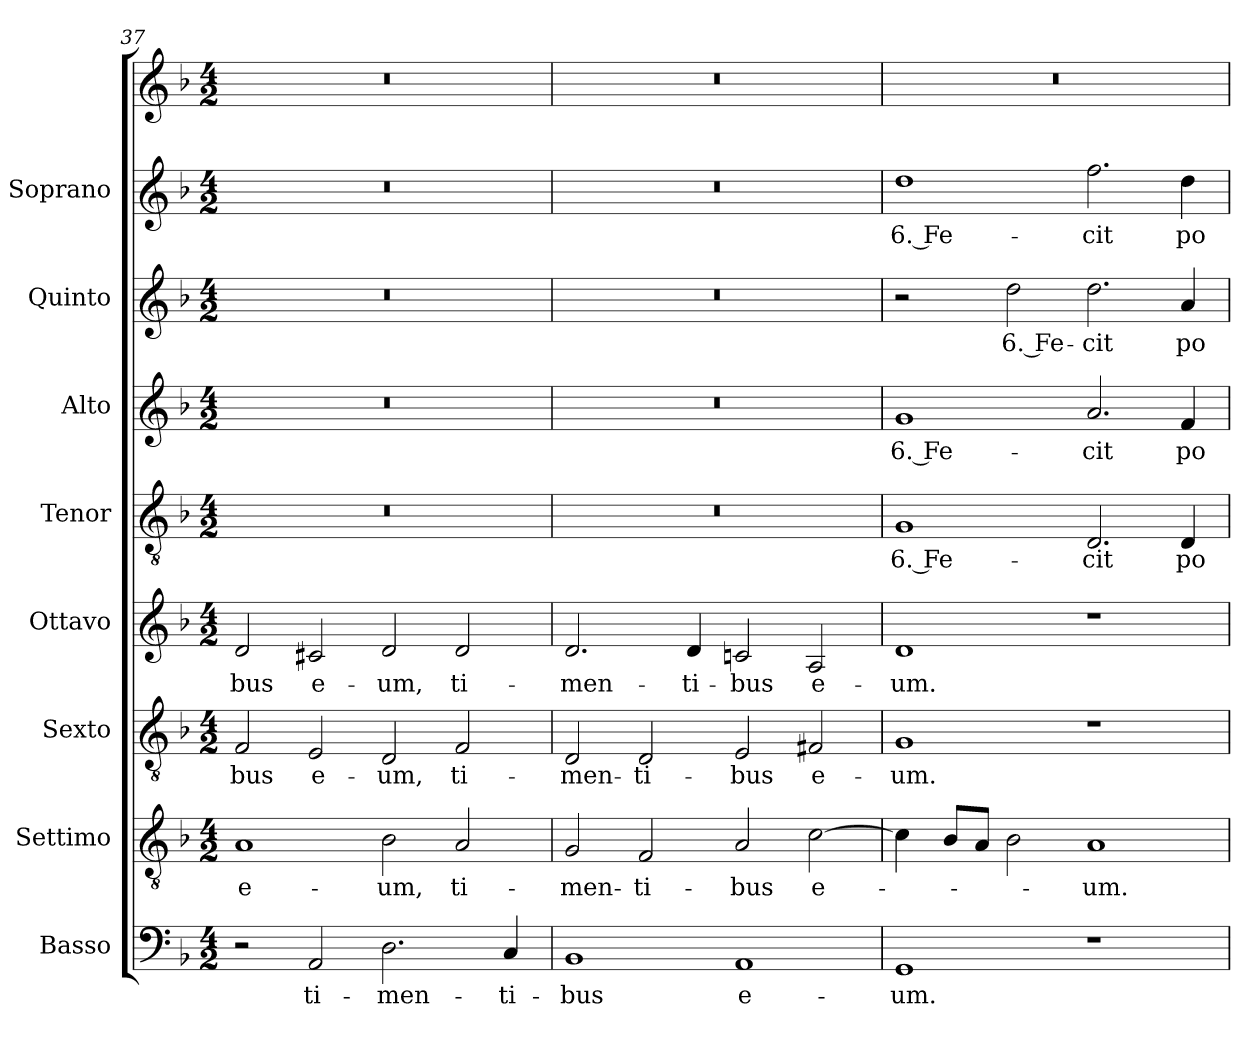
**kern	**text	**kern	**text	**kern	**text	**kern	**text	**kern	**text	**kern	**text	**kern	**text	**kern	**text	**kern
*part9	*part9	*part8	*part8	*part7	*part7	*part6	*part6	*part5	*part5	*part4	*part4	*part3	*part3	*part2	*part2	*part1
*staff9	*staff9	*staff8	*staff8	*staff7	*staff7	*staff6	*staff6	*staff5	*staff5	*staff4	*staff4	*staff3	*staff3	*staff2	*staff2	*staff1
*I"Basso	*	*I"Settimo	*	*I"Sexto	*	*I"Ottavo	*	*I"Tenor	*	*I"Alto	*	*I"Quinto	*	*I"Soprano	*	*
*I'B.	*	*I'St.	*	*	*	*I'Ot.	*	*I'T.	*	*I'A.	*	*I'Q.	*	*I'S.	*	*
*clefF4	*	*clefGv2	*	*clefGv2	*	*clefG2	*	*clefGv2	*	*clefG2	*	*clefG2	*	*clefG2	*	*clefG2
*	*	*ITrd7c12	*	*ITrd7c12	*	*	*	*ITrd7c12	*	*	*	*	*	*	*	*
*k[b-]	*	*k[b-]	*	*k[b-]	*	*k[b-]	*	*k[b-]	*	*k[b-]	*	*k[b-]	*	*k[b-]	*	*k[b-]
*F:	*	*F:	*	*F:	*	*F:	*	*F:	*	*F:	*	*F:	*	*F:	*	*F:
*M4/2	*	*M4/2	*	*M4/2	*	*M4/2	*	*M4/2	*	*M4/2	*	*M4/2	*	*M4/2	*	*M4/2
=37	=37	=37	=37	=37	=37	=37	=37	=37	=37	=37	=37	=37	=37	=37	=37	=37
!	!	!	!LO:LY:b:color=#000000	!	!	!	!	!	!	!	!	!	!	!	!	!
!	!	!	!	!	!LO:LY:b:color=#000000	!	!	!	!	!	!	!	!	!	!	!
!	!	!	!	!	!	!	!LO:LY:b:color=#000000	!LO:N:vis=1	!	!LO:N:vis=1	!	!LO:N:vis=1	!	!LO:N:vis=1	!	!LO:N:vis=1
2r	.	1AAi	e-	2FFi/	-bus	2di/	-bus	0r	.	0r	.	0r	.	0r	.	0r
!	!LO:LY:b:color=#000000	!	!	!	!	!	!	!	!	!	!	!	!	!	!	!
!	!	!	!	!	!LO:LY:b:color=#000000	!	!	!	!	!	!	!	!	!	!	!
!	!	!	!	!	!	!	!LO:LY:b:color=#000000	!	!	!	!	!	!	!	!	!
2AAi/	ti-	.	.	2EEi/	e-	2c#Xi/	e-	.	.	.	.	.	.	.	.	.
!	!LO:LY:b:color=#000000	!	!	!	!	!	!	!	!	!	!	!	!	!	!	!
!	!	!	!LO:LY:b:color=#000000	!	!	!	!	!	!	!	!	!	!	!	!	!
!	!	!	!	!	!LO:LY:b:color=#000000	!	!	!	!	!	!	!	!	!	!	!
!	!	!	!	!	!	!	!LO:LY:b:color=#000000	!	!	!	!	!	!	!	!	!
2.Di\	-men-	2BB-i\	-um,	2DDi/	-um,	2di/	-um,	.	.	.	.	.	.	.	.	.
!	!	!	!LO:LY:b:color=#000000	!	!	!	!	!	!	!	!	!	!	!	!	!
!	!	!	!	!	!LO:LY:b:color=#000000	!	!	!	!	!	!	!	!	!	!	!
!	!	!	!	!	!	!	!LO:LY:b:color=#000000	!	!	!	!	!	!	!	!	!
.	.	2AAi/	ti-	2FFi/	ti-	2di/	ti-	.	.	.	.	.	.	.	.	.
!	!LO:LY:b:color=#000000	!	!	!	!	!	!	!	!	!	!	!	!	!	!	!
4Ci/	-ti-	.	.	.	.	.	.	.	.	.	.	.	.	.	.	.
=38	=38	=38	=38	=38	=38	=38	=38	=38	=38	=38	=38	=38	=38	=38	=38	=38
!	!LO:LY:b:color=#000000	!	!	!	!	!	!	!	!	!	!	!	!	!	!	!
!	!	!	!LO:LY:b:color=#000000	!	!	!	!	!	!	!	!	!	!	!	!	!
!	!	!	!	!	!LO:LY:b:color=#000000	!	!	!	!	!	!	!	!	!	!	!
!	!	!	!	!	!	!	!LO:LY:b:color=#000000	!LO:N:vis=1	!	!LO:N:vis=1	!	!LO:N:vis=1	!	!LO:N:vis=1	!	!LO:N:vis=1
1BB-i	-bus	2GGi/	-men-	2DDi/	-men-	2.di/	-men-	0r	.	0r	.	0r	.	0r	.	0r
!	!	!	!LO:LY:b:color=#000000	!	!	!	!	!	!	!	!	!	!	!	!	!
!	!	!	!	!	!LO:LY:b:color=#000000	!	!	!	!	!	!	!	!	!	!	!
.	.	2FFi/	-ti-	2DDi/	-ti-	.	.	.	.	.	.	.	.	.	.	.
!	!	!	!	!	!	!	!LO:LY:b:color=#000000	!	!	!	!	!	!	!	!	!
.	.	.	.	.	.	4di/	-ti-	.	.	.	.	.	.	.	.	.
!	!LO:LY:b:color=#000000	!	!	!	!	!	!	!	!	!	!	!	!	!	!	!
!	!	!	!LO:LY:b:color=#000000	!	!	!	!	!	!	!	!	!	!	!	!	!
!	!	!	!	!	!LO:LY:b:color=#000000	!	!	!	!	!	!	!	!	!	!	!
!	!	!	!	!	!	!	!LO:LY:b:color=#000000	!	!	!	!	!	!	!	!	!
1AAi	e-	2AAi/	-bus	2EEi/	-bus	2cni/	-bus	.	.	.	.	.	.	.	.	.
!	!	!	!LO:LY:b:color=#000000	!	!	!	!	!	!	!	!	!	!	!	!	!
!	!	!	!	!	!LO:LY:b:color=#000000	!	!	!	!	!	!	!	!	!	!	!
!	!	!	!	!	!	!	!LO:LY:b:color=#000000	!	!	!	!	!	!	!	!	!
.	.	[2Ci\	e-	2FF#Xi/	e-	2Ai/	e-	.	.	.	.	.	.	.	.	.
!!LO:PB:g=z
=39	=39	=39	=39	=39	=39	=39	=39	=39	=39	=39	=39	=39	=39	=39	=39	=39
!	!LO:LY:b:color=#000000	!	!	!	!	!	!	!	!	!	!	!	!	!	!	!
!	!	!	!	!	!LO:LY:b:color=#000000	!	!	!	!	!	!	!	!	!	!	!
!	!	!	!	!	!	!	!LO:LY:b:color=#000000	!	!	!	!	!	!	!	!	!
!	!	!	!	!	!	!	!	!	!LO:LY:b:color=#000000	!	!	!	!	!	!	!
!	!	!	!	!	!	!	!	!	!	!	!LO:LY:b:color=#000000	!	!	!	!	!
!	!	!	!	!	!	!	!	!	!	!	!	!	!	!	!LO:LY:b:color=#000000	!LO:N:vis=1
1GGi	-um.	4Ci\]	.	1GGi	-um.	1di	-um.	1GGi	6. Fe-	1gi	6. Fe-	2r	.	1ddi	6. Fe-	0r
.	.	8BB-i/L	.	.	.	.	.	.	.	.	.	.	.	.	.	.
.	.	8AAi/J	.	.	.	.	.	.	.	.	.	.	.	.	.	.
!	!	!	!	!	!	!	!	!	!	!	!	!	!LO:LY:b:color=#000000	!	!	!
.	.	2BB-i\	.	.	.	.	.	.	.	.	.	2ddi\	6. Fe-	.	.	.
!	!	!	!LO:LY:b:color=#000000	!	!	!	!	!	!	!	!	!	!	!	!	!
!	!	!	!	!	!	!	!	!	!LO:LY:b:color=#000000	!	!	!	!	!	!	!
!	!	!	!	!	!	!	!	!	!	!	!LO:LY:b:color=#000000	!	!	!	!	!
!	!	!	!	!	!	!	!	!	!	!	!	!	!LO:LY:b:color=#000000	!	!	!
!	!	!	!	!	!	!	!	!	!	!	!	!	!	!	!LO:LY:b:color=#000000	!
1r	.	1AAi	-um.	1r	.	1r	.	2.DDi/	-cit	2.ai/	-cit	2.ddi\	-cit	2.ffi\	-cit	.
!	!	!	!	!	!	!	!	!	!LO:LY:b:color=#000000	!	!	!	!	!	!	!
!	!	!	!	!	!	!	!	!	!	!	!LO:LY:b:color=#000000	!	!	!	!	!
!	!	!	!	!	!	!	!	!	!	!	!	!	!LO:LY:b:color=#000000	!	!	!
!	!	!	!	!	!	!	!	!	!	!	!	!	!	!	!LO:LY:b:color=#000000	!
.	.	.	.	.	.	.	.	4DDi/	po-	4fi/	po-	4ai/	po-	4ddi\	po-	.
=	=	=	=	=	=	=	=	=	=	=	=	=	=	=	=	=
*-	*-	*-	*-	*-	*-	*-	*-	*-	*-	*-	*-	*-	*-	*-	*-	*-
